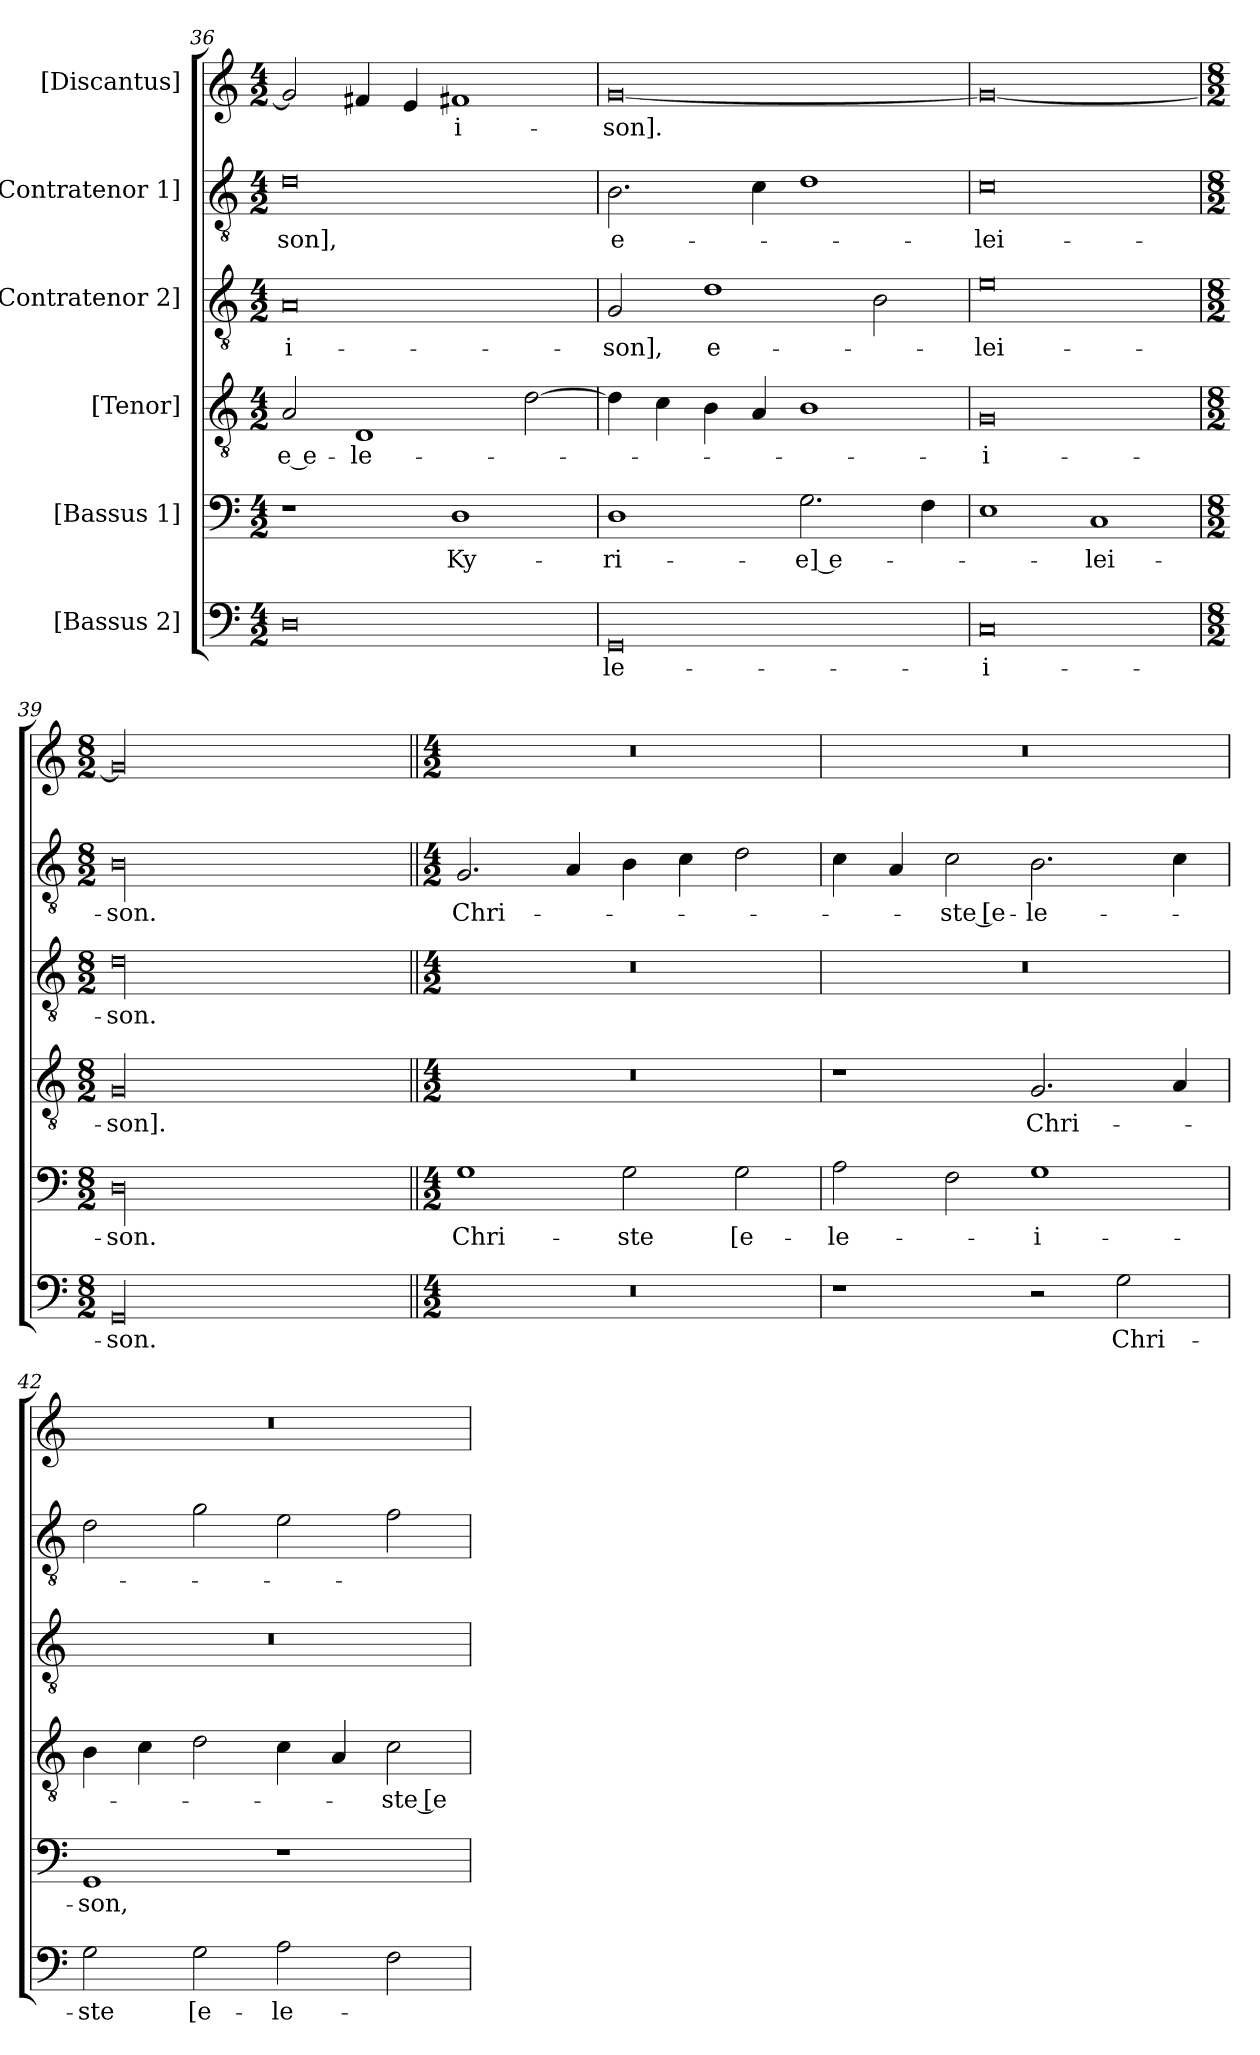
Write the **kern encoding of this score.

**kern	**text	**kern	**text	**kern	**text	**kern	**text	**kern	**text	**kern	**text
*part6	*part6	*part5	*part5	*part4	*part4	*part3	*part3	*part2	*part2	*part1	*part1
*staff6	*staff6	*staff5	*staff5	*staff4	*staff4	*staff3	*staff3	*staff2	*staff2	*staff1	*staff1
*I"[Bassus 2]	*	*I"[Bassus 1]	*	*I"[Tenor]	*	*I"[Contratenor 2]	*	*I"[Contratenor 1]	*	*I"[Discantus]	*
*clefF4	*	*clefF4	*	*clefGv2	*	*clefGv2	*	*clefGv2	*	*clefG2	*
*k[]	*	*k[]	*	*k[]	*	*k[]	*	*k[]	*	*k[]	*
*M4/2	*	*M4/2	*	*M4/2	*	*M4/2	*	*M4/2	*	*M4/2	*
=36	=36	=36	=36	=36	=36	=36	=36	=36	=36	=36	=36
0D\	.	1r	.	2A/	-e e-	0A/	-i-	0d\	-son],	2g/]	.
.	.	.	.	1D/	-le-	.	.	.	.	4f#X/	.
.	.	.	.	.	.	.	.	.	.	4e/	.
.	.	1D\	Ky-	.	.	.	.	.	.	1f#X/	-i-
.	.	.	.	[2d\	.	.	.	.	.	.	.
=37	=37	=37	=37	=37	=37	=37	=37	=37	=37	=37	=37
0GG/	-le-	1D\	-ri-	4d\]	.	2G/	-son],	2.B\	e-	[0g/	-son].
.	.	.	.	4c\	.	.	.	.	.	.	.
.	.	.	.	4B\	.	1d\	e-	.	.	.	.
.	.	.	.	4A/	.	.	.	4c\	.	.	.
.	.	2.G\	-e] e-	1B\	.	.	.	1d\	.	.	.
.	.	.	.	.	.	2B\	.	.	.	.	.
.	.	4F\	.	.	.	.	.	.	.	.	.
=38	=38	=38	=38	=38	=38	=38	=38	=38	=38	=38	=38
0C/	-i-	1E\	.	0G/	-i-	0e\	-lei-	0c\	-lei-	0g/_	.
.	.	1C/	-lei-	.	.	.	.	.	.	.	.
=39	=39	=39	=39	=39	=39	=39	=39	=39	=39	=39	=39
*M8/2	*	*M8/2	*	*M8/2	*	*M8/2	*	*M8/2	*	*M8/2	*
00GG/	-son.	00D\	-son.	00G/	-son].	00d\	son.	00B\	-son.	00g/]	.
=40||	=40||	=40||	=40||	=40||	=40||	=40||	=40||	=40||	=40||	=40||	=40||
*M4/2	*	*M4/2	*	*M4/2	*	*M4/2	*	*M4/2	*	*M4/2	*
0r	.	1G\	Chri-	0r	.	0r	.	2.G/	Chri-	0r	.
.	.	.	.	.	.	.	.	4A/	.	.	.
.	.	2G\	-ste	.	.	.	.	4B\	.	.	.
.	.	.	.	.	.	.	.	4c\	.	.	.
.	.	2G\	[e-	.	.	.	.	2d\	.	.	.
=41	=41	=41	=41	=41	=41	=41	=41	=41	=41	=41	=41
1r	.	2A\	-le-	1r	.	0r	.	4c\	.	0r	.
.	.	.	.	.	.	.	.	4A/	.	.	.
.	.	2F\	.	.	.	.	.	2c\	-ste [e-	.	.
2r	.	1G\	-i-	2.G/	Chri-	.	.	2.B\	-le-	.	.
2G\	Chri-	.	.	.	.	.	.	.	.	.	.
.	.	.	.	4A/	.	.	.	4c\	.	.	.
=42	=42	=42	=42	=42	=42	=42	=42	=42	=42	=42	=42
2G\	-ste	1GG/	-son,	4B\	.	0r	.	2d\	.	0r	.
.	.	.	.	4c\	.	.	.	.	.	.	.
2G\	[e-	.	.	2d\	.	.	.	2g\	.	.	.
2A\	-le-	1r	.	4c\	.	.	.	2e\	.	.	.
.	.	.	.	4A/	.	.	.	.	.	.	.
2F\	.	.	.	2c\	-ste [e-	.	.	2f\	.	.	.
=	=	=	=	=	=	=	=	=	=	=	=
*-	*-	*-	*-	*-	*-	*-	*-	*-	*-	*-	*-
